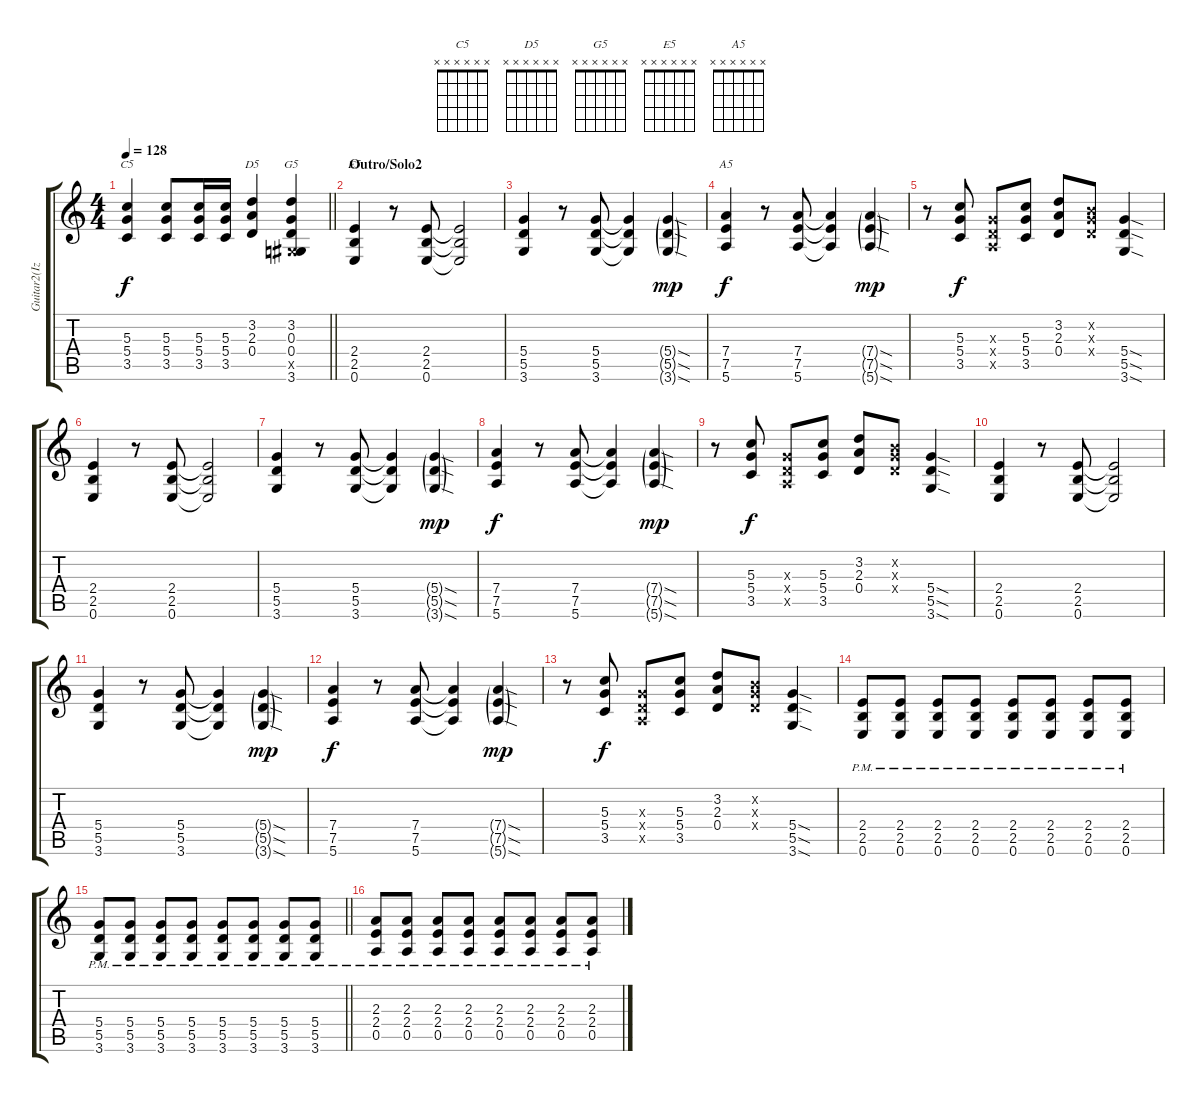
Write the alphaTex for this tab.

\track ("Guitar2(Izzy)" "Guitar2(Iz") {instrument electricguitarclean}
\staff {score tabs}
\tuning (E4 B3 G3 D3 A2 E2) {hide}
\chord ("C5" x x x x x x)
\chord ("D5" x x x x x x)
\chord ("G5" x x x x x x)
\chord ("E5" x x x x x x)
\chord ("A5" x x x x x x)
\ts (4 4)
\tempo 128
\clef g2
\barLineRight lightlight
\ks c
(5.3 5.4 3.5).4{ch "C5" dy f} (5.3 5.4 3.5).8 (5.3 5.4 3.5).16 (5.3 5.4 3.5).16 (3.2 2.3 0.4).4{ch "D5"} (3.2 0.3 0.4 -1.5{x} 3.6).4{ch "G5"} |
\section ("" "Outro/Solo2")
(2.4 2.5 0.6).4{ch "E5"} r.8 (2.4 2.5 0.6).8 (2.4{t} 2.5{t} 0.6{t}).2 |
(5.4 5.5 3.6).4 r.8 (5.4 5.5 3.6).8 (5.4{t} 5.5{t} 3.6{t}).4 (5.4{sod g} 5.5{sod g} 3.6{sod g}).4{dy mp} |
(7.4 7.5 5.6).4{ch "A5" dy f} r.8 (7.4 7.5 5.6).8 (7.4{t} 7.5{t} 5.6{t}).4 (7.4{sod g} 7.5{sod g} 5.6{sod g}).4{dy mp} |
r.8 (5.3 5.4 3.5).8{dy f} (0.3{x} 0.4{x} 0.5{x}).8 (5.3 5.4 3.5).8 (3.2 2.3 0.4).8 (0.2{x} 0.3{x} 0.4{x}).8 (5.4{sod} 5.5{sod} 3.6{sod}).4 |
(2.4 2.5 0.6).4 r.8 (2.4 2.5 0.6).8 (2.4{t} 2.5{t} 0.6{t}).2 |
(5.4 5.5 3.6).4 r.8 (5.4 5.5 3.6).8 (5.4{t} 5.5{t} 3.6{t}).4 (5.4{sod g} 5.5{sod g} 3.6{sod g}).4{dy mp} |
(7.4 7.5 5.6).4{dy f} r.8 (7.4 7.5 5.6).8 (7.4{t} 7.5{t} 5.6{t}).4 (7.4{sod g} 7.5{sod g} 5.6{sod g}).4{dy mp} |
r.8 (5.3 5.4 3.5).8{dy f} (0.3{x} 0.4{x} 0.5{x}).8 (5.3 5.4 3.5).8 (3.2 2.3 0.4).8 (0.2{x} 0.3{x} 0.4{x}).8 (5.4{sod} 5.5{sod} 3.6{sod}).4 |
(2.4 2.5 0.6).4 r.8 (2.4 2.5 0.6).8 (2.4{t} 2.5{t} 0.6{t}).2 |
(5.4 5.5 3.6).4 r.8 (5.4 5.5 3.6).8 (5.4{t} 5.5{t} 3.6{t}).4 (5.4{sod g} 5.5{sod g} 3.6{sod g}).4{dy mp} |
(7.4 7.5 5.6).4{dy f} r.8 (7.4 7.5 5.6).8 (7.4{t} 7.5{t} 5.6{t}).4 (7.4{sod g} 7.5{sod g} 5.6{sod g}).4{dy mp} |
r.8 (5.3 5.4 3.5).8{dy f} (0.3{x} 0.4{x} 0.5{x}).8 (5.3 5.4 3.5).8 (3.2 2.3 0.4).8 (0.2{x} 0.3{x} 0.4{x}).8 (5.4{sod} 5.5{sod} 3.6{sod}).4 |
(2.4{pm} 2.5{pm} 0.6{pm}).8 (2.4{pm} 2.5{pm} 0.6{pm}).8 (2.4{pm} 2.5{pm} 0.6{pm}).8 (2.4{pm} 2.5{pm} 0.6{pm}).8 (2.4{pm} 2.5{pm} 0.6{pm}).8 (2.4{pm} 2.5{pm} 0.6{pm}).8 (2.4{pm} 2.5{pm} 0.6{pm}).8 (2.4{pm} 2.5{pm} 0.6{pm}).8 |
\barLineRight lightlight
(5.4{pm} 5.5{pm} 3.6{pm}).8 (5.4{pm} 5.5{pm} 3.6{pm}).8 (5.4{pm} 5.5{pm} 3.6{pm}).8 (5.4{pm} 5.5{pm} 3.6{pm}).8 (5.4{pm} 5.5{pm} 3.6{pm}).8 (5.4{pm} 5.5{pm} 3.6{pm}).8 (5.4{pm} 5.5{pm} 3.6{pm}).8 (5.4{pm} 5.5{pm} 3.6{pm}).8 |
(2.3{pm} 2.4{pm} 0.5{pm}).8 (2.3{pm} 2.4{pm} 0.5{pm}).8 (2.3{pm} 2.4{pm} 0.5{pm}).8 (2.3{pm} 2.4{pm} 0.5{pm}).8 (2.3{pm} 2.4{pm} 0.5{pm}).8 (2.3{pm} 2.4{pm} 0.5{pm}).8 (2.3{pm} 2.4{pm} 0.5{pm}).8 (2.3{pm} 2.4{pm} 0.5{pm}).8
